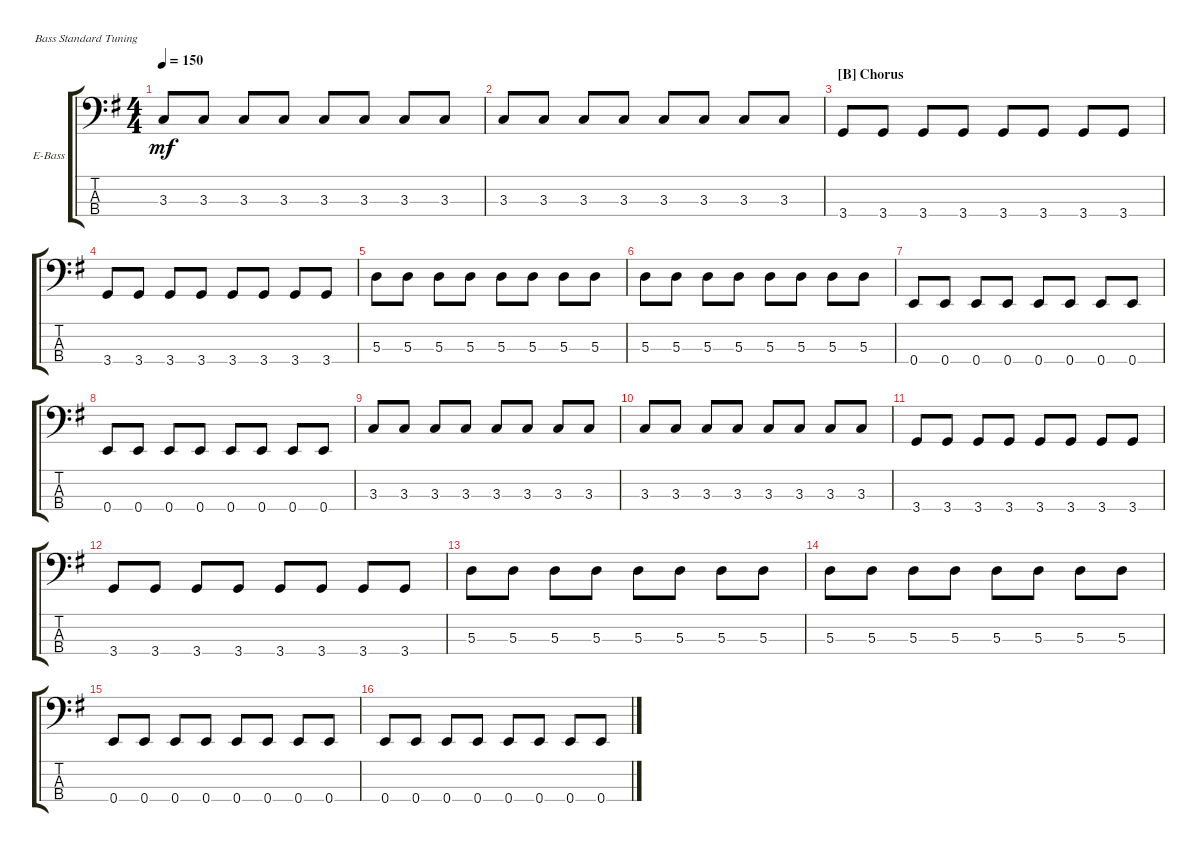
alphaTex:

\defaultSystemsLayout 4
\bracketExtendMode groupsimilarinstruments
\firstSystemTrackNameOrientation horizontal
\otherSystemsTrackNameOrientation horizontal
\track ("Electric Bass" "E-Bass") {instrument electricbassfinger}
\staff {score tabs}
\tuning (G2 D2 A1 E1)
\ts (4 4)
\tempo 150
\clef f4
\ks g
3.3.8{dy mf} 3.3.8 3.3.8 3.3.8 3.3.8 3.3.8 3.3.8 3.3.8 |
3.3.8 3.3.8 3.3.8 3.3.8 3.3.8 3.3.8 3.3.8 3.3.8 |
\section ("B" "Chorus")
3.4.8 3.4.8 3.4.8 3.4.8 3.4.8 3.4.8 3.4.8 3.4.8 |
3.4.8 3.4.8 3.4.8 3.4.8 3.4.8 3.4.8 3.4.8 3.4.8 |
5.3.8 5.3.8 5.3.8 5.3.8 5.3.8 5.3.8 5.3.8 5.3.8 |
5.3.8 5.3.8 5.3.8 5.3.8 5.3.8 5.3.8 5.3.8 5.3.8 |
0.4.8 0.4.8 0.4.8 0.4.8 0.4.8 0.4.8 0.4.8 0.4.8 |
0.4.8 0.4.8 0.4.8 0.4.8 0.4.8 0.4.8 0.4.8 0.4.8 |
3.3.8 3.3.8 3.3.8 3.3.8 3.3.8 3.3.8 3.3.8 3.3.8 |
3.3.8 3.3.8 3.3.8 3.3.8 3.3.8 3.3.8 3.3.8 3.3.8 |
3.4.8 3.4.8 3.4.8 3.4.8 3.4.8 3.4.8 3.4.8 3.4.8 |
3.4.8 3.4.8 3.4.8 3.4.8 3.4.8 3.4.8 3.4.8 3.4.8 |
5.3.8 5.3.8 5.3.8 5.3.8 5.3.8 5.3.8 5.3.8 5.3.8 |
5.3.8 5.3.8 5.3.8 5.3.8 5.3.8 5.3.8 5.3.8 5.3.8 |
0.4.8 0.4.8 0.4.8 0.4.8 0.4.8 0.4.8 0.4.8 0.4.8 |
0.4.8 0.4.8 0.4.8 0.4.8 0.4.8 0.4.8 0.4.8 0.4.8
